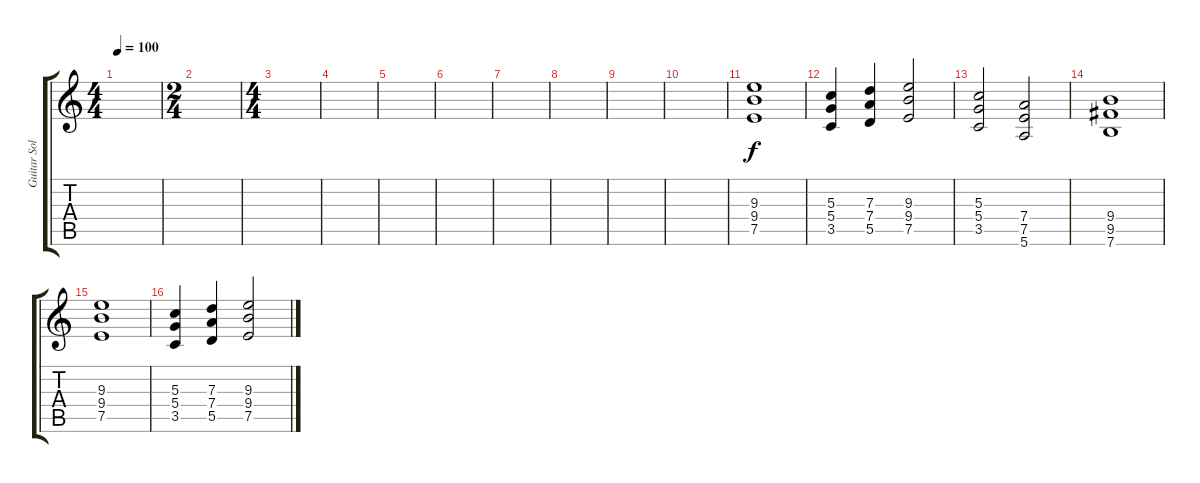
\track ("Guitar Solo Rythm" "Guitar Sol") {instrument distortionguitar}
\staff {score tabs}
\tuning (E4 B3 G3 D3 A2 E2) {hide}
\ts (4 4)
\tempo 100
\clef g2
\ks c
|
\ts (2 4)
|
\ts (4 4)
|
|
|
|
|
|
|
|
(9.3 9.4 7.5).1 |
(5.3 5.4 3.5).4 (7.3 7.4 5.5).4 (9.3 9.4 7.5).2 |
(5.3 5.4 3.5).2 (7.4 7.5 5.6).2 |
(9.4 9.5 7.6).1 |
(9.3 9.4 7.5).1 |
(5.3 5.4 3.5).4 (7.3 7.4 5.5).4 (9.3 9.4 7.5).2
